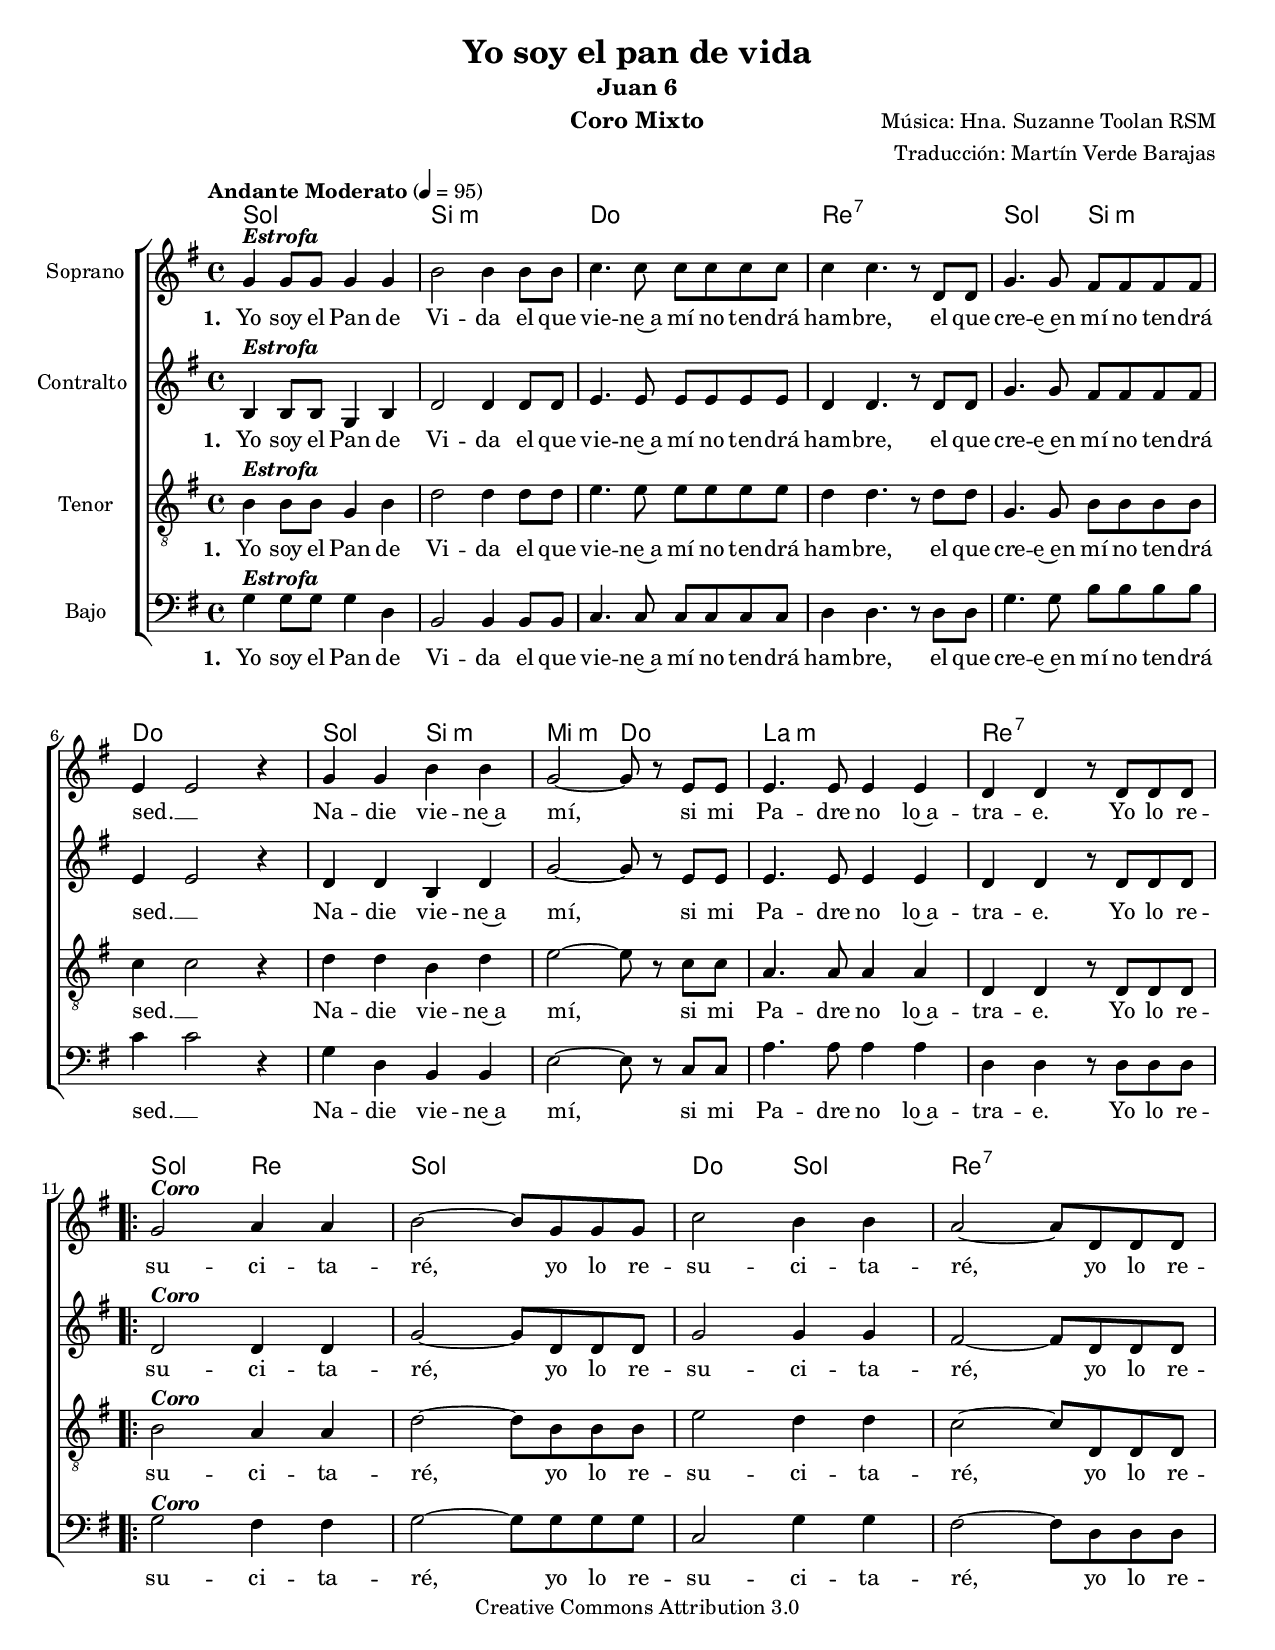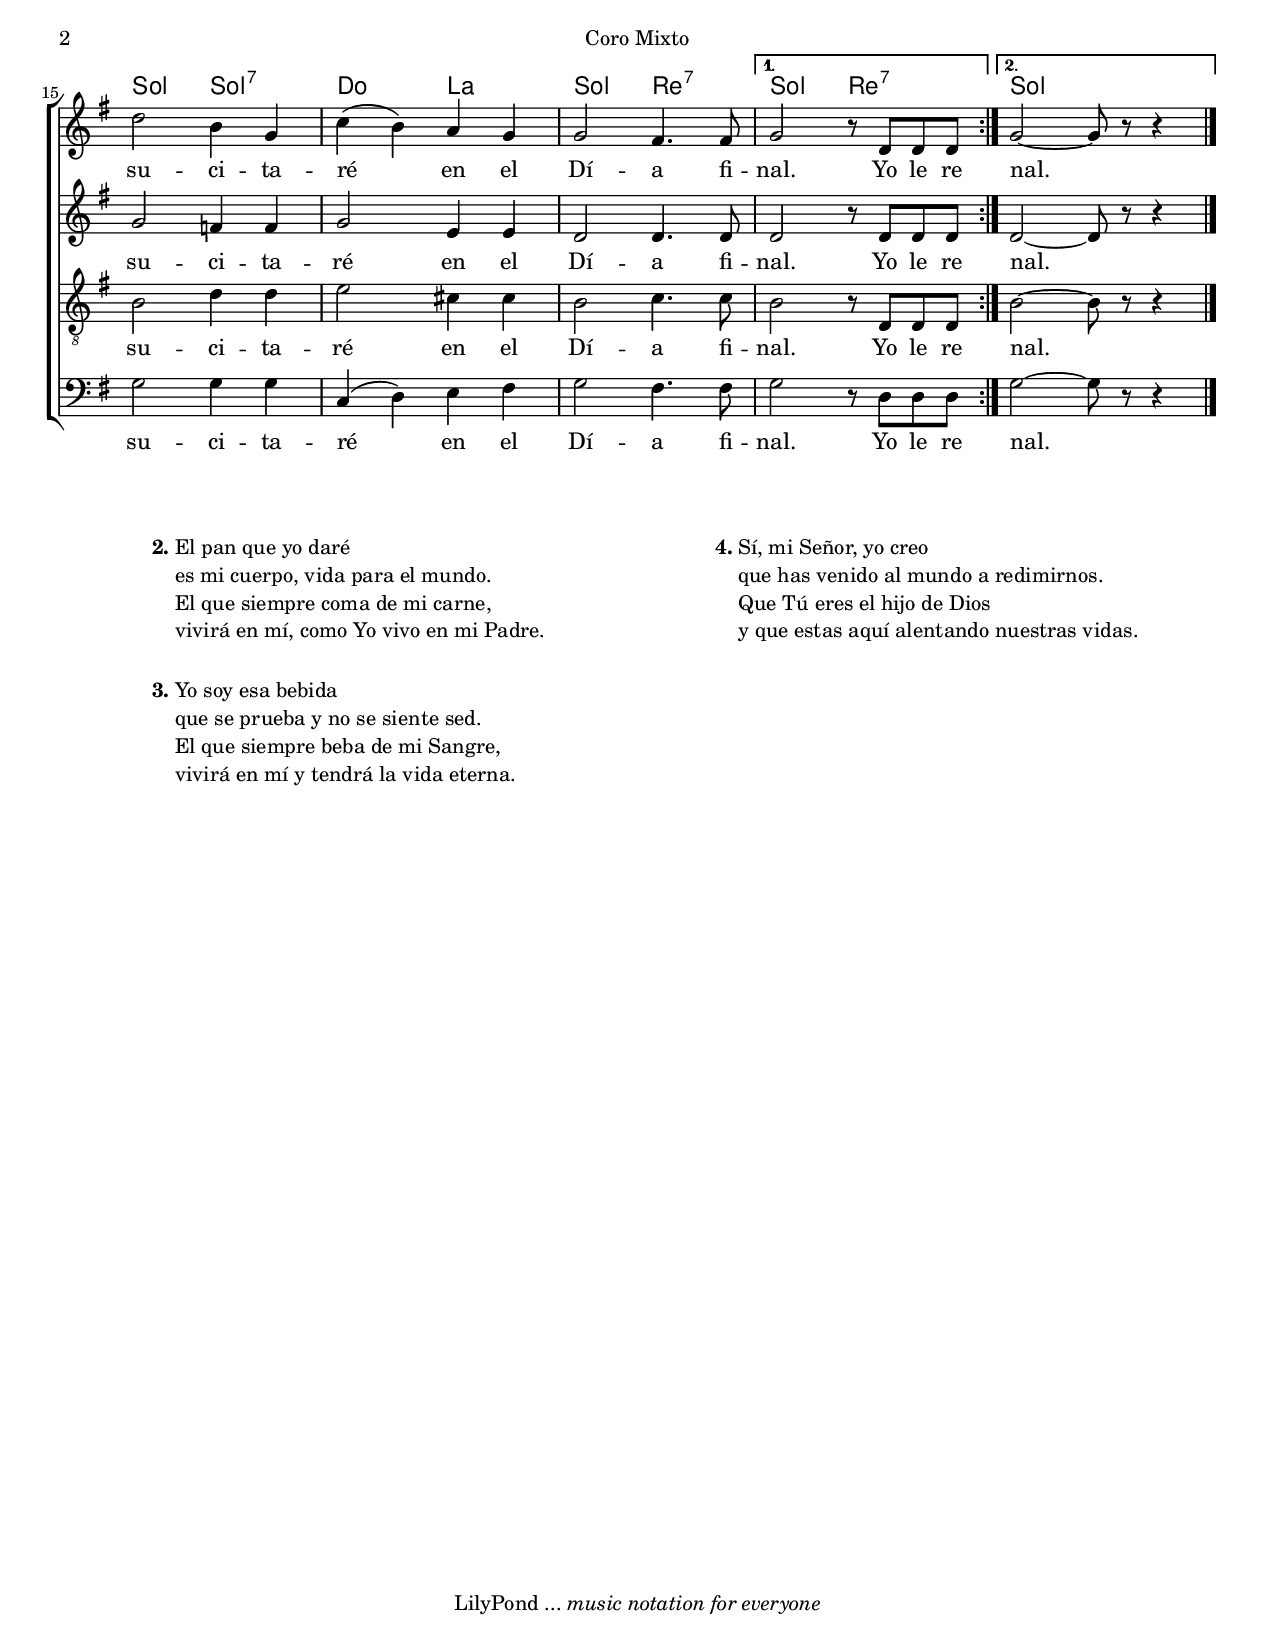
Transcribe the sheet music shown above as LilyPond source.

% ****************************************************************
%	Yo soy el pan de vida - Coro Mixto
%	by serach.sam@
% ****************************************************************
\language "espanol"
\version "2.19.80"

\include "melodia.ily"

#(set-global-staff-size 17.9)

\header {
  title = \titulo
  subtitle = \subtitulo
  instrument = "Coro Mixto"
  composer = \autor
  arranger = \arreglo
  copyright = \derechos
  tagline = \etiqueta
  breakbefore = ##t
}

\score {
  <<
    \acordes
    \new ChoirStaff <<
      \new Staff <<
        \set Staff.instrumentName = #"Soprano "
        \new Voice = "soprano" << \global \soprano >>
        \new Lyrics \lyricsto "soprano" \letra
      >>
      \new Staff <<
        \set Staff.instrumentName = #"Contralto "
        \new Voice = "alto" << \global \alto >>
        \new Lyrics \lyricsto "alto" \letra
      >>
      \new Staff <<
        \set Staff.instrumentName = #"Tenor "
        \new Voice = "tenor" << \global \tenor >>
        \new Lyrics \lyricsto "tenor" \letra
      >>
      \new Staff <<
        \set Staff.instrumentName = #"Bajo "
        \new Voice = "bajo" << \global \bajo >>
        \new Lyrics \lyricsto "bajo" \letra
      >>
    >>
  >>
  \midi {}
  \layout {}
}

\letras

\paper {
  #(set-paper-size "letter")
}